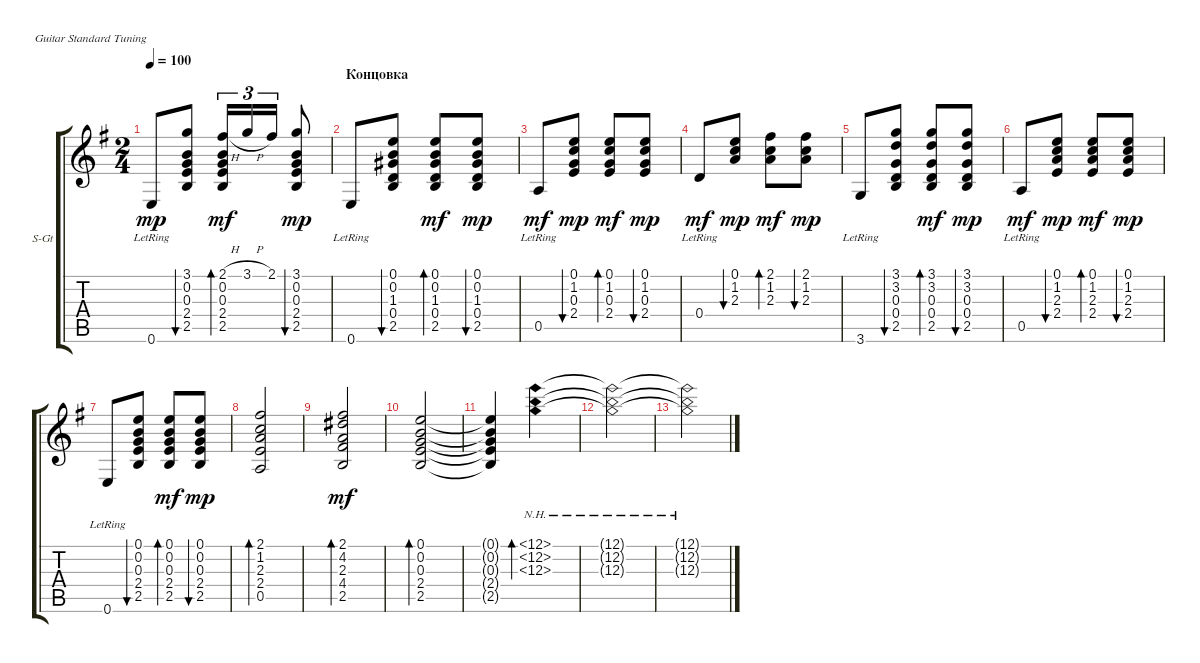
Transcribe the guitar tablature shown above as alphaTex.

\defaultSystemsLayout 4
\bracketExtendMode groupsimilarinstruments
\firstSystemTrackNameOrientation horizontal
\otherSystemsTrackNameOrientation horizontal
\track ("Steel Guitar" "S-Gt") {instrument acousticguitarsteel}
\staff {score tabs}
\tuning (E4 B3 G3 D3 A2 E2)
\ts (2 4)
\tempo 100
\clef g2
\ks eminor
0.6{lr}.8{dy mp} (0.3 0.2 3.1 2.5 2.4).8{bu 30} (0.3 0.2 2.1{h} 2.4 2.5).16{tu (3 2) bd 30 dy mf} 3.1{h}.16{tu (3 2)} 2.1.16{tu (3 2)} (0.3 0.2 3.1 2.4 2.5).8{bu 30 dy mp} |
\section ("" "Концовка")
0.6{lr}.8 (1.3 0.2 0.1 2.5 0.4).8{bu 30} (1.3 0.2 0.1 0.4 2.5).8{bd 30 dy mf} (1.3 0.2 0.1 0.4 2.5).8{bu 30 dy mp} |
0.5{lr}.8{dy mf} (0.3 1.2 0.1 2.4).8{bu 30 dy mp} (0.3 1.2 0.1 2.4).8{bd 30 dy mf} (0.3 1.2 0.1 2.4).8{bu 30 dy mp} |
0.4{lr}.8{dy mf} (2.3 1.2 0.1).8{bu 30 dy mp} (2.3 1.2 2.1).8{bd 30 dy mf} (2.3 1.2 2.1).8{bu 30 dy mp} |
3.6{lr}.8 (0.3 3.2 3.1 2.5 0.4).8{bu 30} (0.3 3.2 3.1 0.4 2.5).8{bd 30 dy mf} (0.3 3.2 3.1 0.4 2.5).8{bu 30 dy mp} |
0.5{lr}.8{dy mf} (2.3 1.2 0.1 2.4).8{bu 30 dy mp} (2.3 1.2 0.1 2.4).8{bd 30 dy mf} (2.3 1.2 0.1 2.4).8{bu 30 dy mp} |
0.6{lr}.8 (0.3 0.2 0.1 2.5 2.4).8{bu 30} (0.3 0.2 0.1 2.4 2.5).8{bd 30 dy mf} (0.3 0.2 0.1 2.4 2.5).8{bu 30 dy mp} |
(0.5 2.4 2.3 1.2 2.1).2{bd 231} |
(2.3 4.2 2.1 4.4 2.5).2{bd 321 dy mf} |
(0.3 0.2 0.1 2.4 2.5).2{bd 423} |
(0.3{t} 0.2{t} 0.1{t} 2.4{t} 2.5{t}).4 (12.1{nh} 12.2{nh} 12.3{nh}).4{bd 262} |
(12.1{nh t} 12.2{nh t} 12.3{nh t}).2 |
(12.1{nh t} 12.2{nh t} 12.3{nh t}).2
